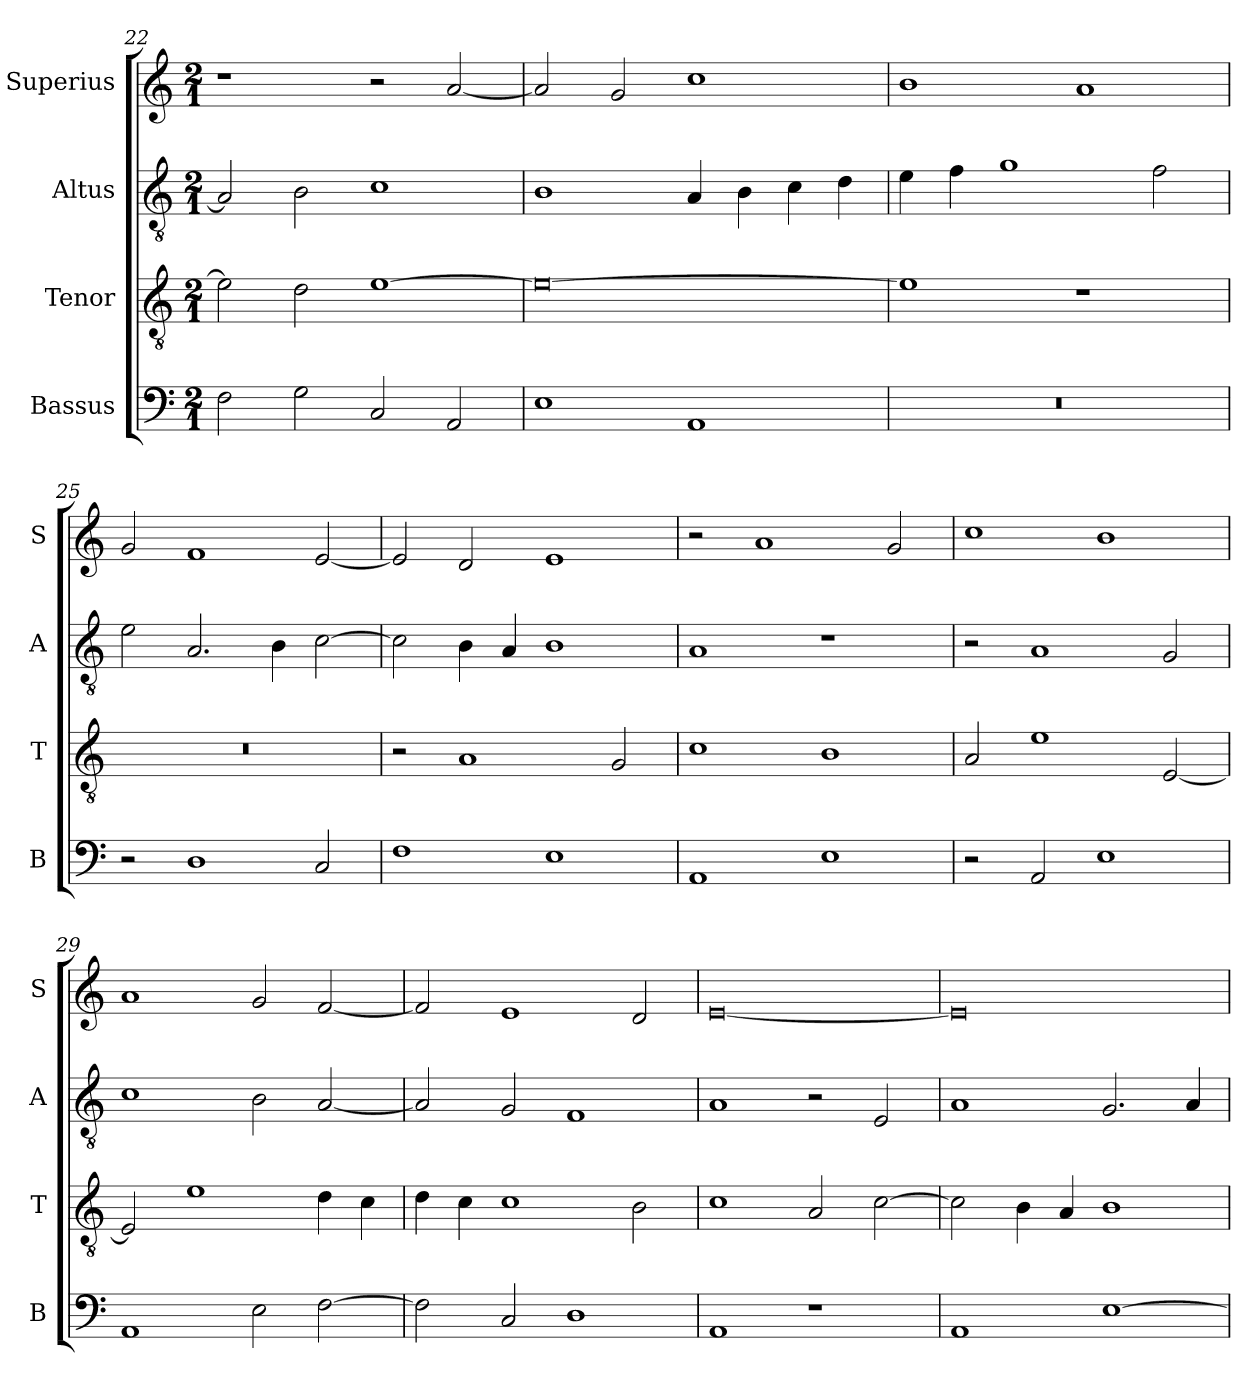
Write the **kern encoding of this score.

**kern	**kern	**kern	**kern
*part4	*part3	*part2	*part1
*staff4	*staff3	*staff2	*staff1
*I"Bassus	*I"Tenor	*I"Altus	*I"Superius
*I'B	*I'T	*I'A	*I'S
*clefF4	*clefGv2	*clefGv2	*clefG2
*k[]	*k[]	*k[]	*k[]
*C:	*C:	*C:	*C:
*M2/1	*M2/1	*M2/1	*M2/1
=22	=22	=22	=22
2F	2e]	2A]	1r
2G	2d	2B	.
2C	[1e	1c	2r
2AA	.	.	[2a
=23	=23	=23	=23
1E	0e_	1B	2a]
.	.	.	2g
1AA	.	4A	1cc
.	.	4B	.
.	.	4c	.
.	.	4d	.
=24	=24	=24	=24
0r	1e]	4e	1b
.	.	4f	.
.	.	1g	.
.	1r	.	1a
.	.	2f	.
=25	=25	=25	=25
2r	0r	2e	2g
1D	.	2.A	1f
.	.	4B	.
2C	.	[2c	[2e
=26	=26	=26	=26
1F	2r	2c]	2e]
.	1A	4B	2d
.	.	4A	.
1E	.	1B	1e
.	2G	.	.
=27	=27	=27	=27
1AA	1c	1A	2r
.	.	.	1a
1E	1B	1r	.
.	.	.	2g
=28	=28	=28	=28
2r	2A	2r	1cc
2AA	1e	1A	.
1E	.	.	1b
.	[2E	2G	.
=29	=29	=29	=29
1AA	2E]	1c	1a
.	1e	.	.
2E	.	2B	2g
[2F	4d	[2A	[2f
.	4c	.	.
=30	=30	=30	=30
2F]	4d	2A]	2f]
.	4c	.	.
2C	1c	2G	1e
1D	.	1F	.
.	2B	.	2d
=31	=31	=31	=31
1AA	1c	1A	[0e
1r	2A	2r	.
.	[2c	2E	.
=32	=32	=32	=32
1AA	2c]	1A	0e]
.	4B	.	.
.	4A	.	.
[1E	1B	2.G	.
.	.	4A	.
=	=	=	=
*-	*-	*-	*-
